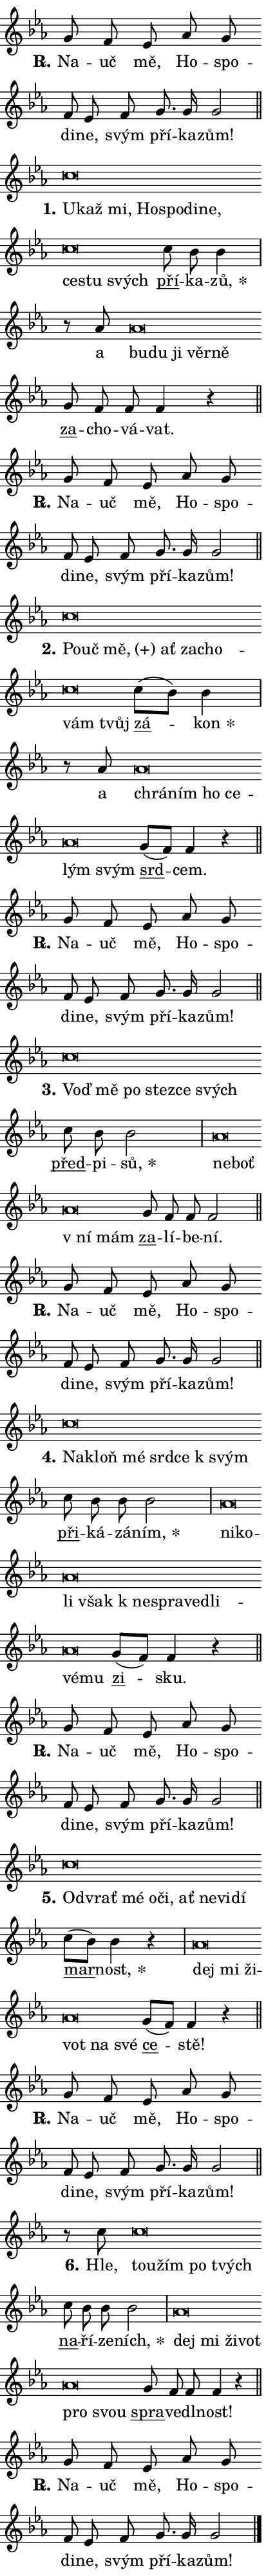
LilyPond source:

\version "2.24.0"
\header { tagline = "" }
\paper {
  indent = 0\cm
  top-margin = 0\cm
  right-margin = 0.13\cm % to fit lyric hyphens
  bottom-margin = 0\cm
  left-margin = 0\cm
  paper-width = 7\cm
  page-breaking = #ly:one-page-breaking
  system-system-spacing.basic-distance = #11
  score-system-spacing.basic-distance = #11
  ragged-last = ##f
}


%% Author: Thomas Morley
%% https://lists.gnu.org/archive/html/lilypond-user/2020-05/msg00002.html
#(define (line-position grob)
"Returns position of @var[grob} in current system:
   @code{'start}, if at first time-step
   @code{'end}, if at last time-step
   @code{'middle} otherwise
"
  (let* ((col (ly:item-get-column grob))
         (ln (ly:grob-object col 'left-neighbor))
         (rn (ly:grob-object col 'right-neighbor))
         (col-to-check-left (if (ly:grob? ln) ln col))
         (col-to-check-right (if (ly:grob? rn) rn col))
         (break-dir-left
           (and
             (ly:grob-property col-to-check-left 'non-musical #f)
             (ly:item-break-dir col-to-check-left)))
         (break-dir-right
           (and
             (ly:grob-property col-to-check-right 'non-musical #f)
             (ly:item-break-dir col-to-check-right))))
        (cond ((eqv? 1 break-dir-left) 'start)
              ((eqv? -1 break-dir-right) 'end)
              (else 'middle))))

#(define (tranparent-at-line-position vctor)
  (lambda (grob)
  "Relying on @code{line-position} select the relevant enry from @var{vctor}.
Used to determine transparency,"
    (case (line-position grob)
      ((end) (not (vector-ref vctor 0)))
      ((middle) (not (vector-ref vctor 1)))
      ((start) (not (vector-ref vctor 2))))))

noteHeadBreakVisibility =
#(define-music-function (break-visibility)(vector?)
"Makes @code{NoteHead}s transparent relying on @var{break-visibility}"
#{
  \override NoteHead.transparent =
    #(tranparent-at-line-position break-visibility)
#})

#(define delete-ledgers-for-transparent-note-heads
  (lambda (grob)
    "Reads whether a @code{NoteHead} is transparent.
If so this @code{NoteHead} is removed from @code{'note-heads} from
@var{grob}, which is supposed to be @code{LedgerLineSpanner}.
As a result ledgers are not printed for this @code{NoteHead}"
    (let* ((nhds-array (ly:grob-object grob 'note-heads))
           (nhds-list
             (if (ly:grob-array? nhds-array)
                 (ly:grob-array->list nhds-array)
                 '()))
           ;; Relies on the transparent-property being done before
           ;; Staff.LedgerLineSpanner.after-line-breaking is executed.
           ;; This is fragile ...
           (to-keep
             (remove
               (lambda (nhd)
                 (ly:grob-property nhd 'transparent #f))
               nhds-list)))
      ;; TODO find a better method to iterate over grob-arrays, similiar
      ;; to filter/remove etc for lists
      ;; For now rebuilt from scratch
      (set! (ly:grob-object grob 'note-heads)  '())
      (for-each
        (lambda (nhd)
          (ly:pointer-group-interface::add-grob grob 'note-heads nhd))
        to-keep))))

squashNotes = {
  \override NoteHead.X-extent = #'(-0.2 . 0.2)
  \override NoteHead.Y-extent = #'(-0.75 . 0)
  \override NoteHead.stencil =
    #(lambda (grob)
       (let ((pos (ly:grob-property grob 'staff-position)))
         (begin
           (if (< pos -7) (display "ERROR: Lower brevis then expected\n") (display ""))
           (if (<= pos -6) ly:text-interface::print ly:note-head::print))))
}
unSquashNotes = {
  \revert NoteHead.X-extent
  \revert NoteHead.Y-extent
  \revert NoteHead.stencil
}

hideNotes = \noteHeadBreakVisibility #begin-of-line-visible
unHideNotes = \noteHeadBreakVisibility #all-visible

% work-around for resetting accidentals
% https://lilypond.org/doc/v2.23/Documentation/notation/displaying-rhythms#unmetered-music
cadenzaMeasure = {
  \cadenzaOff
  \partial 1024 s1024
  \cadenzaOn
}

#(define-markup-command (accent layout props text) (markup?)
  "Underline accented syllable"
  (interpret-markup layout props
    #{\markup \override #'(offset . 4.3) \underline { #text }#}))

responsum = \markup \concat {
  "R" \hspace #-1.05 \path #0.1 #'((moveto 0 0.07) (lineto 0.9 0.8)) \hspace #0.05 "."
}

spaceSize = #0.6828661417322834 % exact space size for TeX Gyre Schola

\layout {
  \context {
    \Staff
    \remove "Time_signature_engraver"
    \override LedgerLineSpanner.after-line-breaking = #delete-ledgers-for-transparent-note-heads
  }
  \context {
    \Lyrics {
      \override LyricSpace.minimum-distance = \spaceSize
      \override LyricText.font-name = #"TeX Gyre Schola"
      \override LyricText.font-size = 1
      \override StanzaNumber.font-name = #"TeX Gyre Schola Bold"
      \override StanzaNumber.font-size = 1
    }
  }
  \context {
    \Score 
    \override NoteHead.text =
      #(lambda (grob) 
        (let ((pos (ly:grob-property grob 'staff-position)))
          #{\markup {
            \combine
              \halign #-0.55 \raise #(if (= pos -6) 0 0.5) \override #'(thickness . 2) \draw-line #'(3.2 . 0)
              \musicglyph "noteheads.sM1"
          }#}))
  }
}

% magnetic-lyrics.ily
%
%   written by
%     Jean Abou Samra <jean@abou-samra.fr>
%     Werner Lemberg <wl@gnu.org>
%
%   adapted by
%     Jiri Hon <jiri.hon@gmail.com>
%
% Version 2022-Apr-15

% https://www.mail-archive.com/lilypond-user@gnu.org/msg149350.html

#(define (Left_hyphen_pointer_engraver context)
   "Collect syllable-hyphen-syllable occurrences in lyrics and store
them in properties.  This engraver only looks to the left.  For
example, if the lyrics input is @code{foo -- bar}, it does the
following.

@itemize @bullet
@item
Set the @code{text} property of the @code{LyricHyphen} grob between
@q{foo} and @q{bar} to @code{foo}.

@item
Set the @code{left-hyphen} property of the @code{LyricText} grob with
text @q{foo} to the @code{LyricHyphen} grob between @q{foo} and
@q{bar}.
@end itemize

Use this auxiliary engraver in combination with the
@code{lyric-@/text::@/apply-@/magnetic-@/offset!} hook."
   (let ((hyphen #f)
         (text #f))
     (make-engraver
      (acknowledgers
       ((lyric-syllable-interface engraver grob source-engraver)
        (set! text grob)))
      (end-acknowledgers
       ((lyric-hyphen-interface engraver grob source-engraver)
        ;(when (not (grob::has-interface grob 'lyric-space-interface))
          (set! hyphen grob)));)
      ((stop-translation-timestep engraver)
       (when (and text hyphen)
         (ly:grob-set-object! text 'left-hyphen hyphen))
       (set! text #f)
       (set! hyphen #f)))))

#(define (lyric-text::apply-magnetic-offset! grob)
   "If the space between two syllables is less than the value in
property @code{LyricText@/.details@/.squash-threshold}, move the right
syllable to the left so that it gets concatenated with the left
syllable.

Use this function as a hook for
@code{LyricText@/.after-@/line-@/breaking} if the
@code{Left_@/hyphen_@/pointer_@/engraver} is active."
   (let ((hyphen (ly:grob-object grob 'left-hyphen #f)))
     (when hyphen
       (let ((left-text (ly:spanner-bound hyphen LEFT)))
         (when (grob::has-interface left-text 'lyric-syllable-interface)
           (let* ((common (ly:grob-common-refpoint grob left-text X))
                  (this-x-ext (ly:grob-extent grob common X))
                  (left-x-ext
                   (begin
                     ;; Trigger magnetism for left-text.
                     (ly:grob-property left-text 'after-line-breaking)
                     (ly:grob-extent left-text common X)))
                  ;; `delta` is the gap width between two syllables.
                  (delta (- (interval-start this-x-ext)
                            (interval-end left-x-ext)))
                  (details (ly:grob-property grob 'details))
                  (threshold (assoc-get 'squash-threshold details 0.2)))
             (when (< delta threshold)
               (let* (;; We have to manipulate the input text so that
                      ;; ligatures crossing syllable boundaries are not
                      ;; disabled.  For languages based on the Latin
                      ;; script this is essentially a beautification.
                      ;; However, for non-Western scripts it can be a
                      ;; necessity.
                      (lt (ly:grob-property left-text 'text))
                      (rt (ly:grob-property grob 'text))
                      (is-space (grob::has-interface hyphen 'lyric-space-interface))
                      (space (if is-space " " ""))
                      (extra-delta (if is-space spaceSize 0))
                      ;; Append new syllable.
                      (ltrt-space (if (and (string? lt) (string? rt))
                                (string-append lt space rt)
                                (make-concat-markup (list lt space rt))))
                      ;; Right-align `ltrt` to the right side.
                      (ltrt-space-markup (grob-interpret-markup
                               grob
                               (make-translate-markup
                                (cons (interval-length this-x-ext) 0)
                                (make-right-align-markup ltrt-space)))))
                 (begin
                   ;; Don't print `left-text`.
                   (ly:grob-set-property! left-text 'stencil #f)
                   ;; Set text and stencil (which holds all collected
                   ;; syllables so far) and shift it to the left.
                   (ly:grob-set-property! grob 'text ltrt-space)
                   (ly:grob-set-property! grob 'stencil ltrt-space-markup)
                   (ly:grob-translate-axis! grob (- (- delta extra-delta)) X))))))))))


#(define (lyric-hyphen::displace-bounds-first grob)
   ;; Make very sure this callback isn't triggered too early.
   (let ((left (ly:spanner-bound grob LEFT))
         (right (ly:spanner-bound grob RIGHT)))
     (ly:grob-property left 'after-line-breaking)
     (ly:grob-property right 'after-line-breaking)
     (ly:lyric-hyphen::print grob)))

squashThreshold = #0.4

\layout {
  \context {
    \Lyrics
    \consists #Left_hyphen_pointer_engraver
    \override LyricText.after-line-breaking =
      #lyric-text::apply-magnetic-offset!
    \override LyricHyphen.stencil = #lyric-hyphen::displace-bounds-first
    \override LyricText.details.squash-threshold = \squashThreshold
    \override LyricHyphen.minimum-distance = 0
    \override LyricHyphen.minimum-length = \squashThreshold
  }
}

squashText = \override LyricText.details.squash-threshold = 9999
unSquashText = \override LyricText.details.squash-threshold = \squashThreshold

leftText = \override LyricText.self-alignment-X = #LEFT
unLeftText = \revert LyricText.self-alignment-X

starOffset = #(lambda (grob) 
                (let ((x_offset (ly:self-alignment-interface::aligned-on-x-parent grob)))
                  (if (= x_offset 0) 0 (+ x_offset 1.2))))

star = #(define-music-function (syllable)(string?)
"Append star separator at the end of a syllable"
#{
  \once \override LyricText.X-offset = #starOffset
  \lyricmode { \markup {
    #syllable
    \override #'((font-name . "TeX Gyre Schola Bold")) \hspace #0.2 \lower #0.65 \larger "*"
  } }
#})

starAccent = #(define-music-function (syllable)(string?)
"Append star separator at the end of a syllable and make accent"
#{
  \once \override LyricText.X-offset = #starOffset
  \lyricmode { \markup {
    \accent #syllable
    \override #'((font-name . "TeX Gyre Schola Bold")) \hspace #0.2 \lower #0.65 \larger "*"
  } }
#})

breath = #(define-music-function (syllable)(string?)
"Append breathing indicator at the end of a syllable"
#{
  \lyricmode { \markup { #syllable "+" } }
#})

optionalBreath = #(define-music-function (syllable)(string?)
"Append optional breathing indicator at the end of a syllable"
#{
  \lyricmode { \markup { #syllable "(+)" } }
#})


\score {
    <<
        \new Voice = "melody" { \cadenzaOn \key es \major \relative { g'8 f es as g \bar "" f es f \bar "" g8. g16 g2 \cadenzaMeasure \bar "||" \break } }
        \new Lyrics \lyricsto "melody" { \lyricmode { \set stanza = \responsum
Na -- uč mě, Ho -- spo -- di -- ne, svým pří -- ka -- zům! } }
    >>
    \layout {}
}

\score {
    <<
        \new Voice = "melody" { \cadenzaOn \key es \major \relative { \squashNotes c''\breve*1/16 \hideNotes \breve*1/16 \bar "" \breve*1/16 \bar "" \breve*1/16 \bar "" \breve*1/16 \bar "" \breve*1/16 \bar "" \breve*1/16 \bar "" \breve*1/16 \bar "" \breve*1/16 \breve*1/16 \bar "" \unHideNotes \unSquashNotes \bar "" c8 bes bes4 \cadenzaMeasure \bar "|" r8 as8 \squashNotes as\breve*1/16 \hideNotes \breve*1/16 \bar "" \breve*1/16 \bar "" \breve*1/16 \breve*1/16 \bar "" \unHideNotes \unSquashNotes \bar "" g8 f f f4 r \cadenzaMeasure \bar "||" \break } }
        \new Lyrics \lyricsto "melody" { \lyricmode { \set stanza = "1."
\leftText U -- \squashText kaž mi, Ho -- spo -- di -- ne, ce -- stu svých \unLeftText \unSquashText \markup \accent pří -- ka -- \star zů, a \leftText bu -- \squashText du ji věr -- ně \unLeftText \unSquashText \markup \accent za -- cho -- vá -- vat. } }
    >>
    \layout {}
}

\score {
    <<
        \new Voice = "melody" { \cadenzaOn \key es \major \relative { g'8 f es as g \bar "" f es f \bar "" g8. g16 g2 \cadenzaMeasure \bar "||" \break } }
        \new Lyrics \lyricsto "melody" { \lyricmode { \set stanza = \responsum
Na -- uč mě, Ho -- spo -- di -- ne, svým pří -- ka -- zům! } }
    >>
    \layout {}
}

\score {
    <<
        \new Voice = "melody" { \cadenzaOn \key es \major \relative { \squashNotes c''\breve*1/16 \hideNotes \breve*1/16 \bar "" \breve*1/16 \bar "" \breve*1/16 \bar "" \breve*1/16 \bar "" \breve*1/16 \bar "" \breve*1/16 \breve*1/16 \bar "" \unHideNotes \unSquashNotes \bar "" c8[( bes)] bes4 \cadenzaMeasure \bar "|" r8 as8 \squashNotes as\breve*1/16 \hideNotes \breve*1/16 \bar "" \breve*1/16 \bar "" \breve*1/16 \bar "" \breve*1/16 \breve*1/16 \bar "" \unHideNotes \unSquashNotes \bar "" g8[( f)] f4 r \cadenzaMeasure \bar "||" \break } }
        \new Lyrics \lyricsto "melody" { \lyricmode { \set stanza = "2."
\leftText Po -- \squashText uč \optionalBreath mě, ať za -- cho -- vám tvůj \unLeftText \unSquashText \markup \accent zá -- \star kon a \leftText chrá -- \squashText ním ho ce -- lým svým \unLeftText \unSquashText \markup \accent srd -- cem. } }
    >>
    \layout {}
}

\score {
    <<
        \new Voice = "melody" { \cadenzaOn \key es \major \relative { g'8 f es as g \bar "" f es f \bar "" g8. g16 g2 \cadenzaMeasure \bar "||" \break } }
        \new Lyrics \lyricsto "melody" { \lyricmode { \set stanza = \responsum
Na -- uč mě, Ho -- spo -- di -- ne, svým pří -- ka -- zům! } }
    >>
    \layout {}
}

\score {
    <<
        \new Voice = "melody" { \cadenzaOn \key es \major \relative { \squashNotes c''\breve*1/16 \hideNotes \breve*1/16 \bar "" \breve*1/16 \bar "" \breve*1/16 \bar "" \breve*1/16 \breve*1/16 \bar "" \unHideNotes \unSquashNotes \bar "" c8 bes bes2 \cadenzaMeasure \bar "|" \squashNotes as\breve*1/16 \hideNotes \breve*1/16 \bar "" \breve*1/16 \breve*1/16 \bar "" \unHideNotes \unSquashNotes \bar "" g8 f f f2 \cadenzaMeasure \bar "||" \break } }
        \new Lyrics \lyricsto "melody" { \lyricmode { \set stanza = "3."
\leftText Voď \squashText mě po stez -- ce svých \unLeftText \unSquashText \markup \accent před -- pi -- \star sů, \leftText ne -- \squashText boť "v ní" mám \unLeftText \unSquashText \markup \accent za -- lí -- be -- ní. } }
    >>
    \layout {}
}

\score {
    <<
        \new Voice = "melody" { \cadenzaOn \key es \major \relative { g'8 f es as g \bar "" f es f \bar "" g8. g16 g2 \cadenzaMeasure \bar "||" \break } }
        \new Lyrics \lyricsto "melody" { \lyricmode { \set stanza = \responsum
Na -- uč mě, Ho -- spo -- di -- ne, svým pří -- ka -- zům! } }
    >>
    \layout {}
}

\score {
    <<
        \new Voice = "melody" { \cadenzaOn \key es \major \relative { \squashNotes c''\breve*1/16 \hideNotes \breve*1/16 \bar "" \breve*1/16 \bar "" \breve*1/16 \bar "" \breve*1/16 \breve*1/16 \bar "" \unHideNotes \unSquashNotes \bar "" c8 bes bes bes2 \cadenzaMeasure \bar "|" \squashNotes as\breve*1/16 \hideNotes \breve*1/16 \bar "" \breve*1/16 \bar "" \breve*1/16 \bar "" \breve*1/16 \bar "" \breve*1/16 \bar "" \breve*1/16 \bar "" \breve*1/16 \bar "" \breve*1/16 \breve*1/16 \bar "" \unHideNotes \unSquashNotes \bar "" g8[( f)] f4 r \cadenzaMeasure \bar "||" \break } }
        \new Lyrics \lyricsto "melody" { \lyricmode { \set stanza = "4."
\leftText Na -- \squashText kloň mé srd -- ce "k svým" \unLeftText \unSquashText \markup \accent při -- ká -- zá -- \star ním, \leftText ni -- \squashText ko -- li však "k ne" -- spra -- ve -- dli -- vé -- mu \unLeftText \unSquashText \markup \accent zi -- sku. } }
    >>
    \layout {}
}

\score {
    <<
        \new Voice = "melody" { \cadenzaOn \key es \major \relative { g'8 f es as g \bar "" f es f \bar "" g8. g16 g2 \cadenzaMeasure \bar "||" \break } }
        \new Lyrics \lyricsto "melody" { \lyricmode { \set stanza = \responsum
Na -- uč mě, Ho -- spo -- di -- ne, svým pří -- ka -- zům! } }
    >>
    \layout {}
}

\score {
    <<
        \new Voice = "melody" { \cadenzaOn \key es \major \relative { \squashNotes c''\breve*1/16 \hideNotes \breve*1/16 \bar "" \breve*1/16 \bar "" \breve*1/16 \bar "" \breve*1/16 \bar "" \breve*1/16 \bar "" \breve*1/16 \bar "" \breve*1/16 \breve*1/16 \bar "" \unHideNotes \unSquashNotes \bar "" c8[( bes)] bes4 r \cadenzaMeasure \bar "|" \squashNotes as\breve*1/16 \hideNotes \breve*1/16 \bar "" \breve*1/16 \bar "" \breve*1/16 \bar "" \breve*1/16 \breve*1/16 \bar "" \unHideNotes \unSquashNotes \bar "" g8[( f)] f4 r \cadenzaMeasure \bar "||" \break } }
        \new Lyrics \lyricsto "melody" { \lyricmode { \set stanza = "5."
\leftText Od -- \squashText vrať mé o -- či, ať ne -- vi -- dí \unLeftText \unSquashText \markup \accent mar -- \star nost, \leftText dej \squashText mi ži -- vot na své \unLeftText \unSquashText \markup \accent ce -- stě! } }
    >>
    \layout {}
}

\score {
    <<
        \new Voice = "melody" { \cadenzaOn \key es \major \relative { g'8 f es as g \bar "" f es f \bar "" g8. g16 g2 \cadenzaMeasure \bar "||" \break } }
        \new Lyrics \lyricsto "melody" { \lyricmode { \set stanza = \responsum
Na -- uč mě, Ho -- spo -- di -- ne, svým pří -- ka -- zům! } }
    >>
    \layout {}
}

\score {
    <<
        \new Voice = "melody" { \cadenzaOn \key es \major \relative { r8 c''8 \squashNotes c\breve*1/16 \hideNotes \breve*1/16 \bar "" \breve*1/16 \breve*1/16 \bar "" \unHideNotes \unSquashNotes \bar "" c8 bes bes bes2 \cadenzaMeasure \bar "|" \squashNotes as\breve*1/16 \hideNotes \breve*1/16 \bar "" \breve*1/16 \bar "" \breve*1/16 \bar "" \breve*1/16 \breve*1/16 \bar "" \unHideNotes \unSquashNotes \bar "" g8 f f f4 r \cadenzaMeasure \bar "||" \break } }
        \new Lyrics \lyricsto "melody" { \lyricmode { \set stanza = "6."
Hle, \leftText tou -- \squashText žím po tvých \unLeftText \unSquashText \markup \accent na -- ří -- ze -- \star ních, \leftText dej \squashText mi ži -- vot pro svou \unLeftText \unSquashText \markup \accent spra -- ve -- dl -- nost! } }
    >>
    \layout {}
}

\score {
    <<
        \new Voice = "melody" { \cadenzaOn \key es \major \relative { g'8 f es as g \bar "" f es f \bar "" g8. g16 g2 \cadenzaMeasure \bar "||" \break } \bar "|." }
        \new Lyrics \lyricsto "melody" { \lyricmode { \set stanza = \responsum
Na -- uč mě, Ho -- spo -- di -- ne, svým pří -- ka -- zům! } }
    >>
    \layout {}
}
